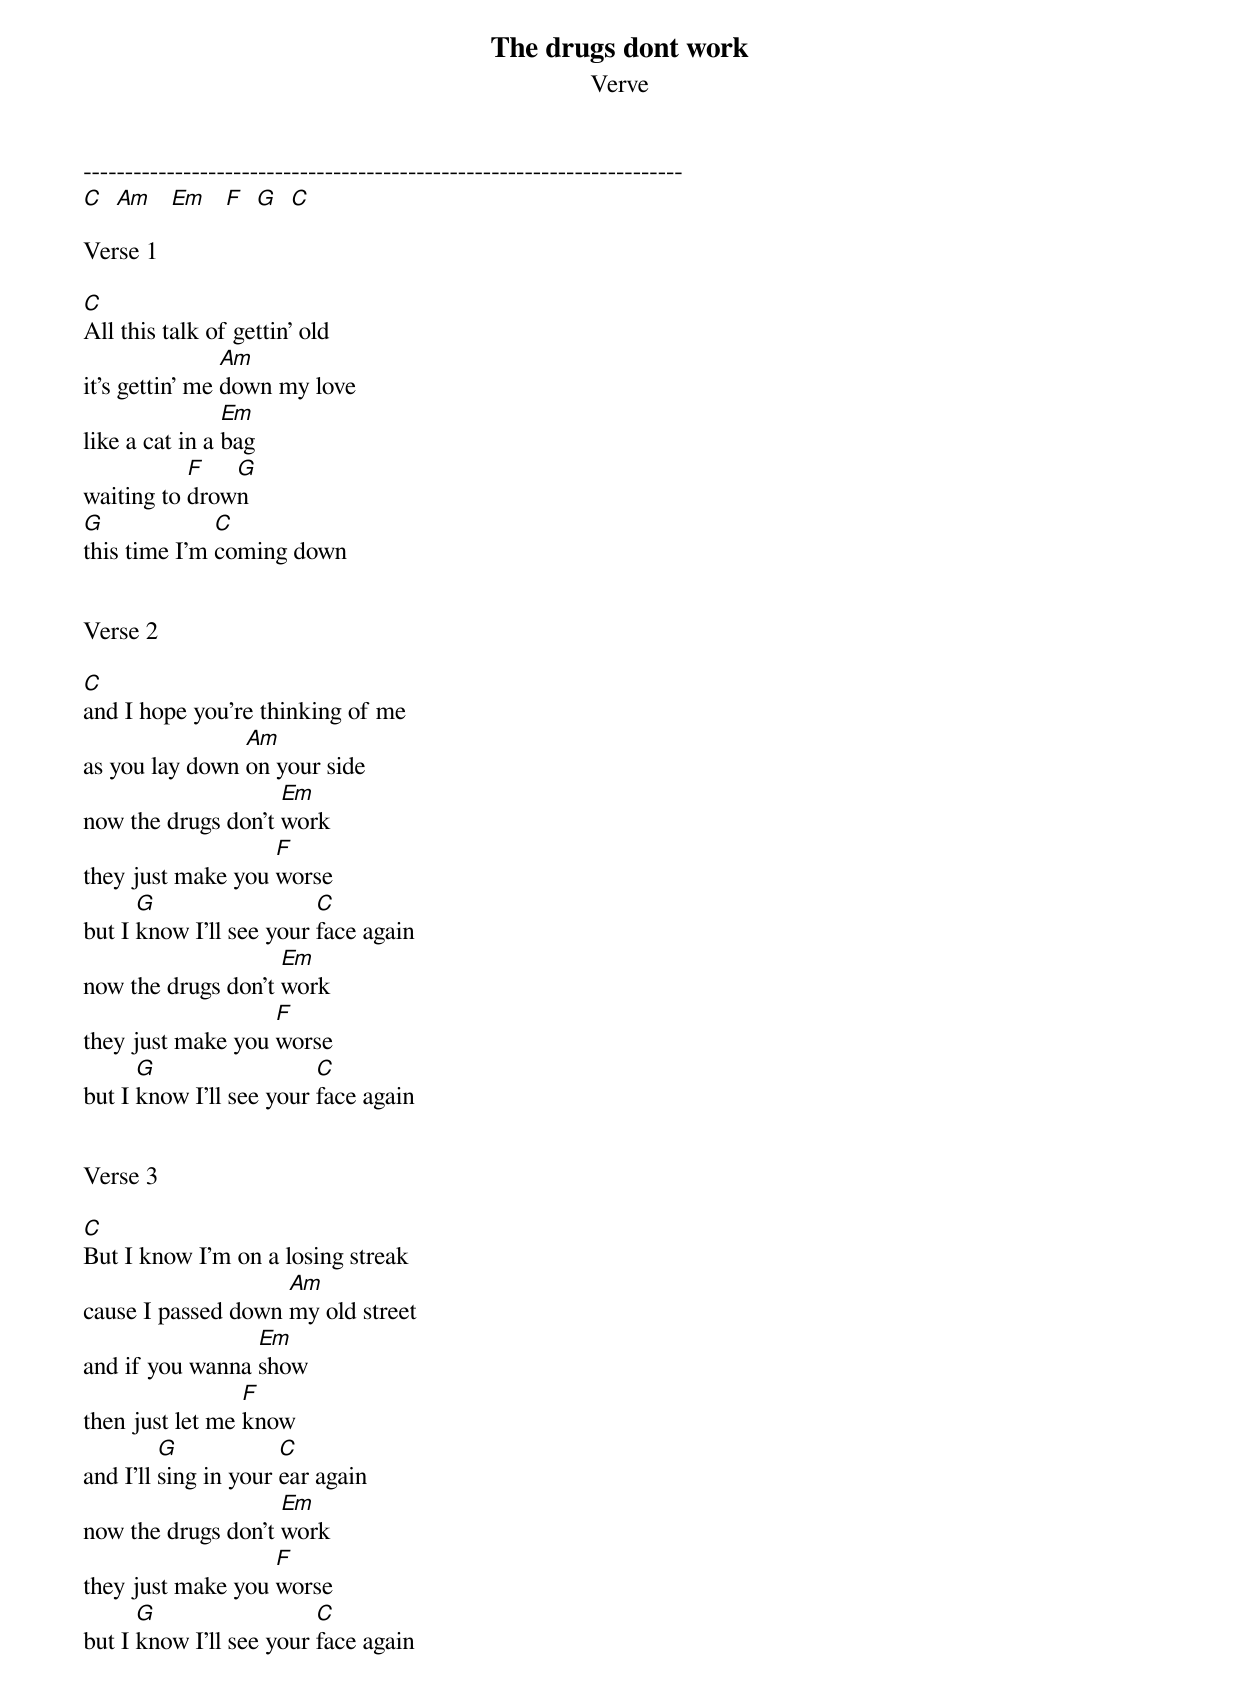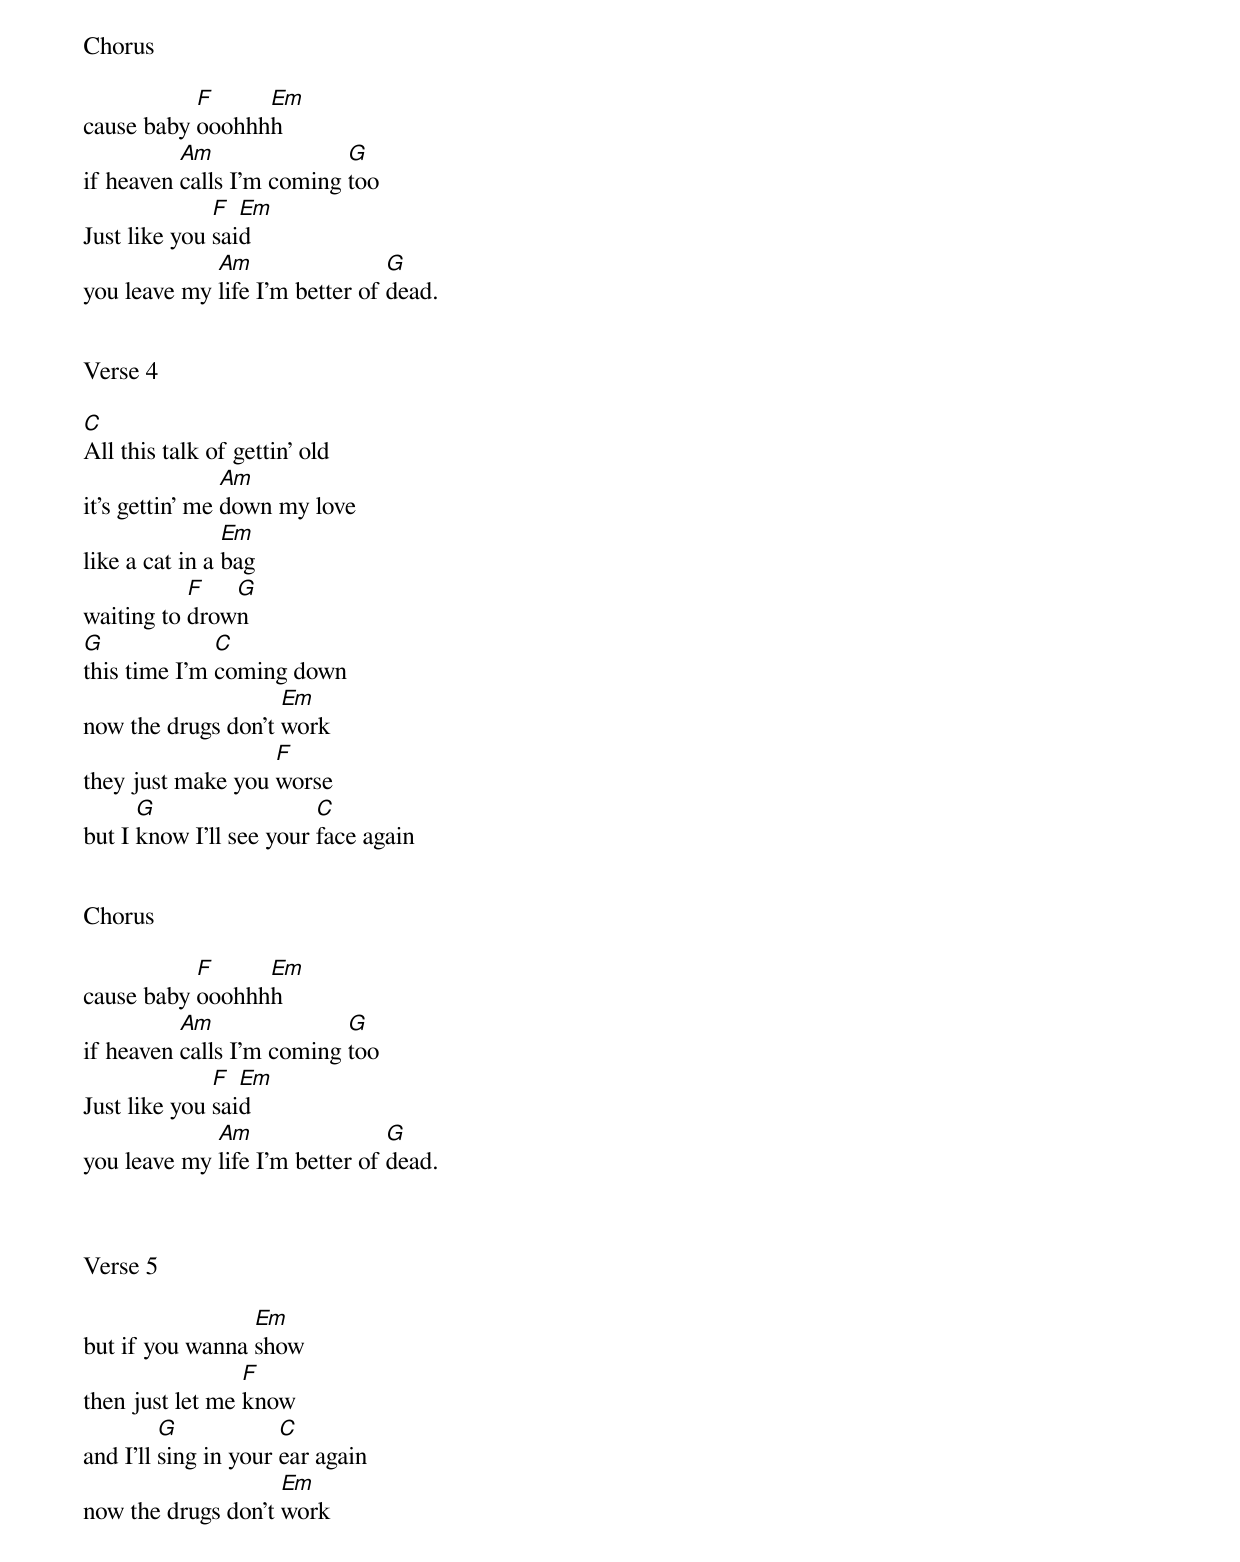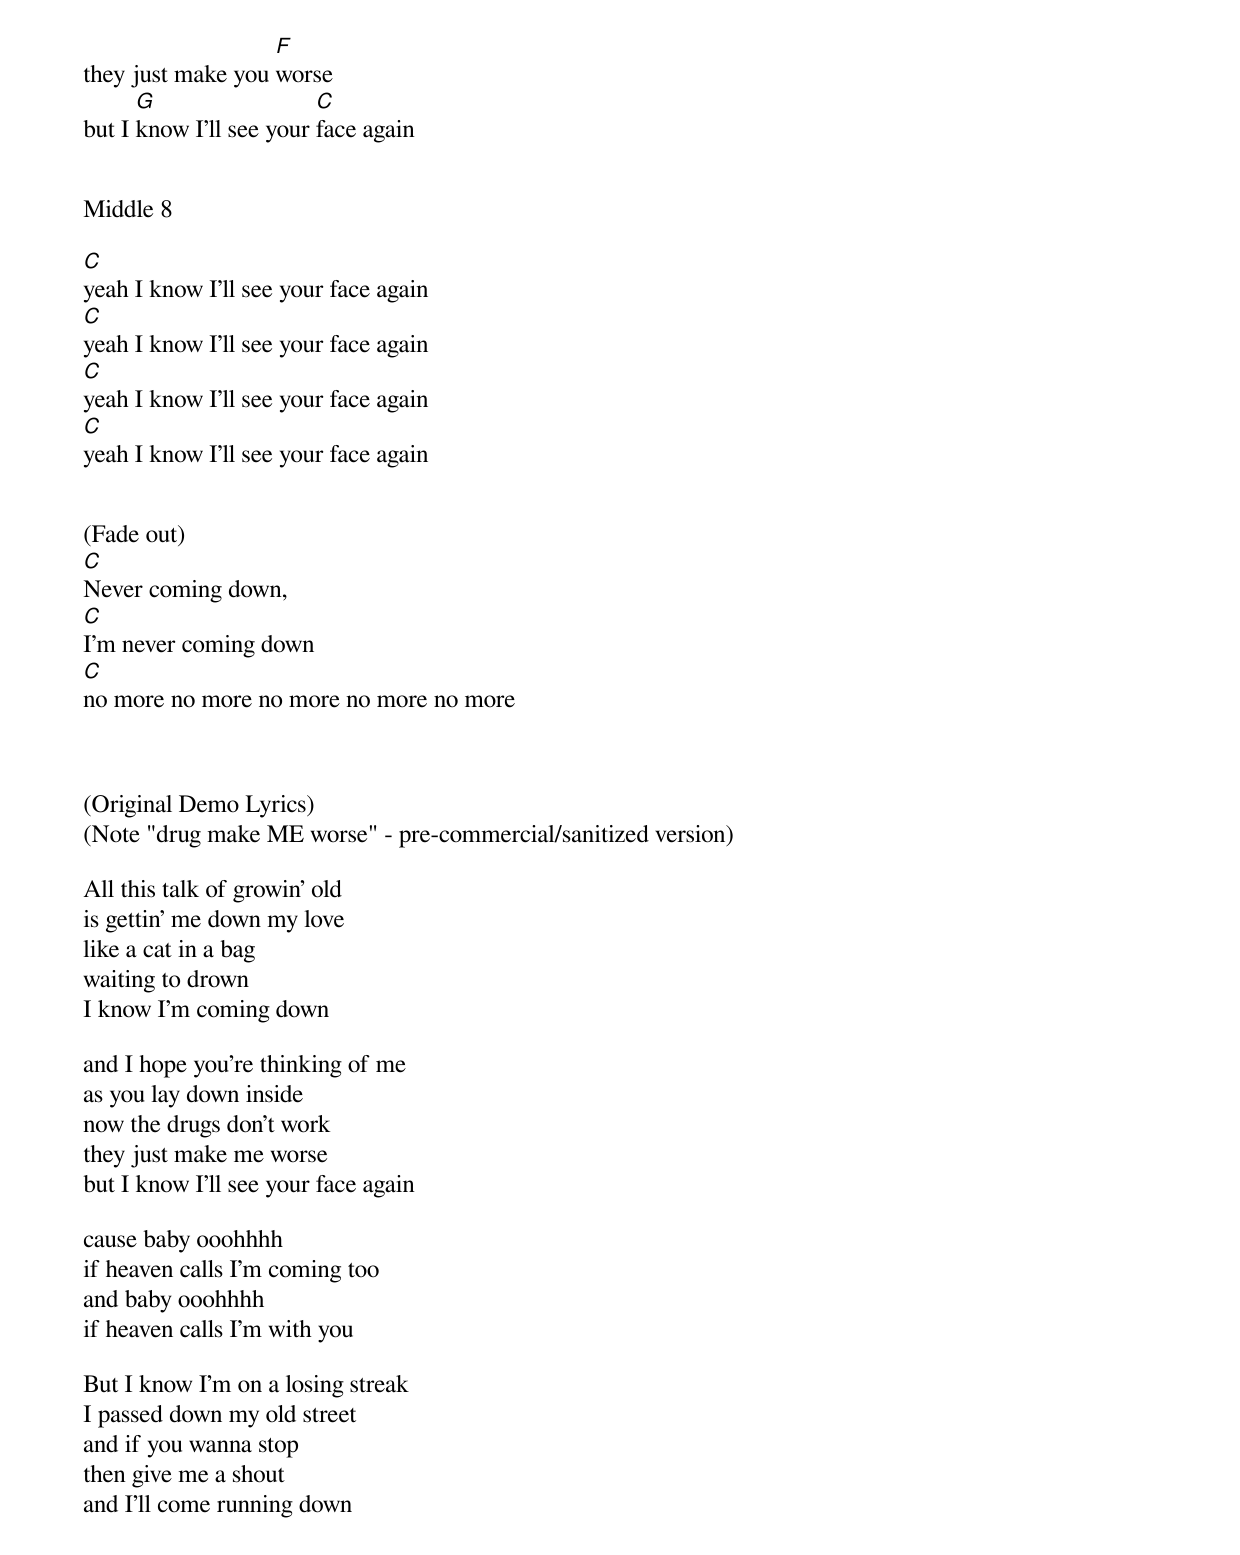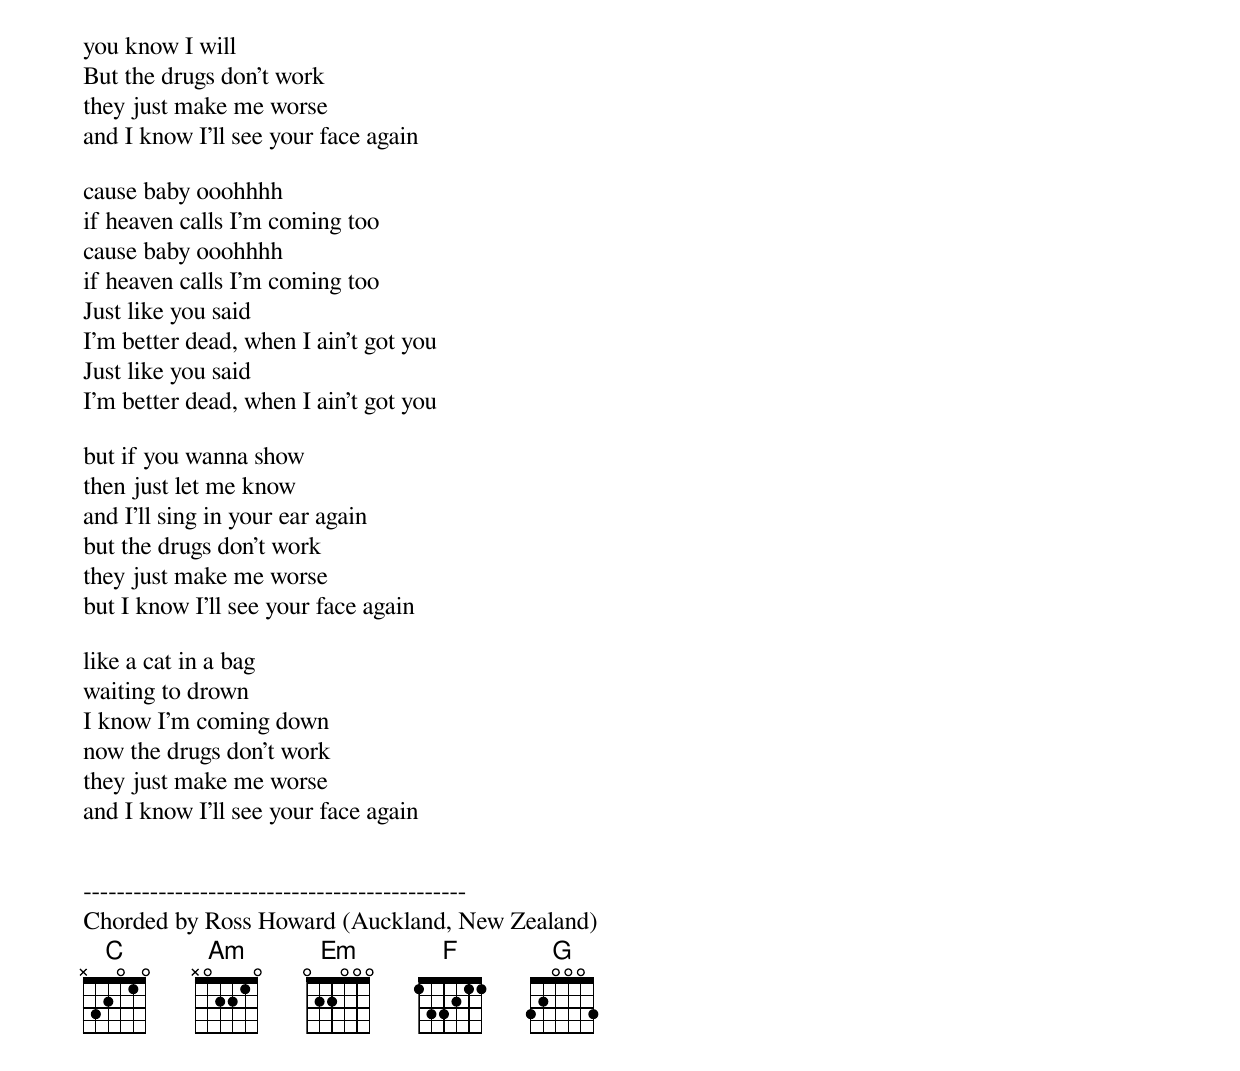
{t:The drugs dont work}
{st:Verve}

------------------------------------------------------------------------
[C]  [Am]   [Em]   [F]  [G]  [C]

Verse 1

[C]All this talk of gettin' old
it's gettin' me [Am]down my love
like a cat in a [Em]bag
waiting to [F]drow[G]n
[G]this time I'm [C]coming down


Verse 2

[C]and I hope you're thinking of me
as you lay down [Am]on your side
now the drugs don't [Em]work
they just make you [F]worse
but I [G]know I'll see your [C]face again
now the drugs don't [Em]work
they just make you [F]worse
but I [G]know I'll see your [C]face again


Verse 3

[C]But I know I'm on a losing streak
cause I passed down [Am]my old street
and if you wanna [Em]show
then just let me [F]know
and I'll [G]sing in your [C]ear again
now the drugs don't [Em]work
they just make you [F]worse
but I [G]know I'll see your [C]face again



Chorus

cause baby [F]ooohhh[Em]h
if heaven [Am]calls I'm coming [G]too
Just like you [F]sai[Em]d
you leave my [Am]life I'm better of [G]dead.


Verse 4

[C]All this talk of gettin' old
it's gettin' me [Am]down my love
like a cat in a [Em]bag
waiting to [F]drow[G]n
[G]this time I'm [C]coming down
now the drugs don't [Em]work
they just make you [F]worse
but I [G]know I'll see your [C]face again


Chorus

cause baby [F]ooohhh[Em]h
if heaven [Am]calls I'm coming [G]too
Just like you [F]sai[Em]d
you leave my [Am]life I'm better of [G]dead.



Verse 5

but if you wanna [Em]show
then just let me [F]know
and I'll [G]sing in your [C]ear again
now the drugs don't [Em]work
they just make you [F]worse
but I [G]know I'll see your [C]face again


Middle 8

[C]yeah I know I'll see your face again
[C]yeah I know I'll see your face again
[C]yeah I know I'll see your face again
[C]yeah I know I'll see your face again


(Fade out)
[C]Never coming down,
[C]I'm never coming down
[C]no more no more no more no more no more



(Original Demo Lyrics)
(Note "drug make ME worse" - pre-commercial/sanitized version)

All this talk of growin' old
is gettin' me down my love
like a cat in a bag
waiting to drown
I know I'm coming down

and I hope you're thinking of me
as you lay down inside
now the drugs don't work
they just make me worse
but I know I'll see your face again

cause baby ooohhhh
if heaven calls I'm coming too
and baby ooohhhh
if heaven calls I'm with you

But I know I'm on a losing streak
I passed down my old street
and if you wanna stop
then give me a shout
and I'll come running down
you know I will
But the drugs don't work
they just make me worse
and I know I'll see your face again

cause baby ooohhhh
if heaven calls I'm coming too
cause baby ooohhhh
if heaven calls I'm coming too
Just like you said
I'm better dead, when I ain't got you
Just like you said
I'm better dead, when I ain't got you

but if you wanna show
then just let me know
and I'll sing in your ear again
but the drugs don't work
they just make me worse
but I know I'll see your face again

like a cat in a bag
waiting to drown
I know I'm coming down
now the drugs don't work
they just make me worse
and I know I'll see your face again


----------------------------------------------
Chorded by Ross Howard (Auckland, New Zealand)
